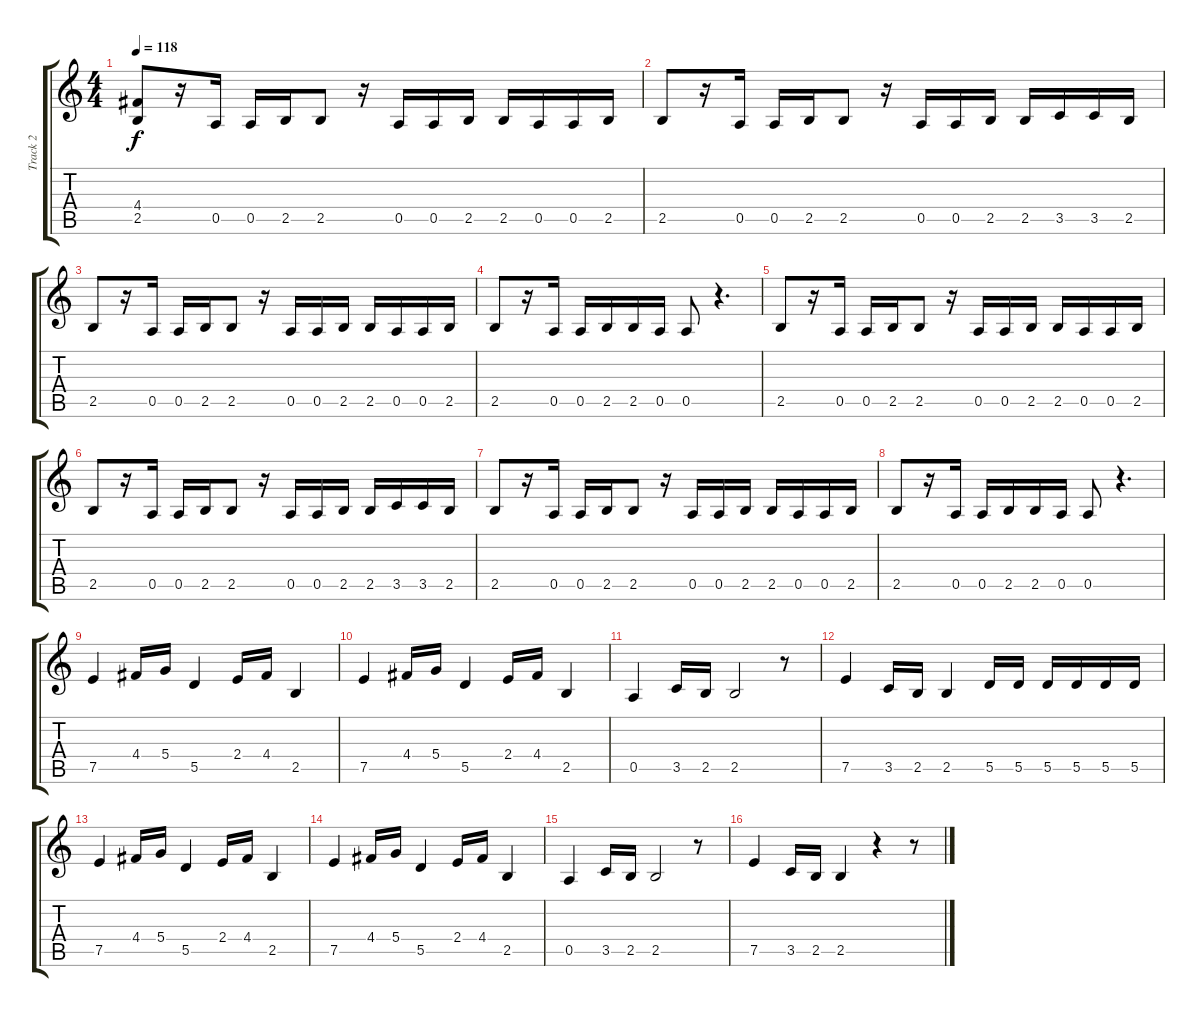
\track ("Track 2" "Track 2") {instrument distortionguitar}
\staff {score tabs}
\tuning (E4 B3 G3 D3 A2 E2) {hide}
\ts (4 4)
\tempo 118
\clef g2
\ks c
(4.4 2.5).8{dy f instrument distortionguitar} r.16 0.5.16 0.5.16 2.5.16 2.5.8 r.16 0.5.16 0.5.16 2.5.16 2.5.16 0.5.16 0.5.16 2.5.16 |
2.5.8 r.16 0.5.16 0.5.16 2.5.16 2.5.8 r.16 0.5.16 0.5.16 2.5.16 2.5.16 3.5.16 3.5.16 2.5.16 |
2.5.8 r.16 0.5.16 0.5.16 2.5.16 2.5.8 r.16 0.5.16 0.5.16 2.5.16 2.5.16 0.5.16 0.5.16 2.5.16 |
2.5.8 r.16 0.5.16 0.5.16 2.5.16 2.5.16 0.5.16 0.5.8 r.4{d} |
2.5.8 r.16 0.5.16 0.5.16 2.5.16 2.5.8 r.16 0.5.16 0.5.16 2.5.16 2.5.16 0.5.16 0.5.16 2.5.16 |
2.5.8 r.16 0.5.16 0.5.16 2.5.16 2.5.8 r.16 0.5.16 0.5.16 2.5.16 2.5.16 3.5.16 3.5.16 2.5.16 |
2.5.8 r.16 0.5.16 0.5.16 2.5.16 2.5.8 r.16 0.5.16 0.5.16 2.5.16 2.5.16 0.5.16 0.5.16 2.5.16 |
2.5.8 r.16 0.5.16 0.5.16 2.5.16 2.5.16 0.5.16 0.5.8 r.4{d} |
7.5.4 4.4.16 5.4.16 5.5.4 2.4.16 4.4.16 2.5.4 |
7.5.4 4.4.16 5.4.16 5.5.4 2.4.16 4.4.16 2.5.4 |
0.5.4 3.5.16 2.5.16 2.5.2 r.8 |
7.5.4 3.5.16 2.5.16 2.5.4 5.5.16 5.5.16 5.5.16 5.5.16 5.5.16 5.5.16 |
7.5.4 4.4.16 5.4.16 5.5.4 2.4.16 4.4.16 2.5.4 |
7.5.4 4.4.16 5.4.16 5.5.4 2.4.16 4.4.16 2.5.4 |
0.5.4 3.5.16 2.5.16 2.5.2 r.8 |
7.5.4 3.5.16 2.5.16 2.5.4 r.4 r.8
